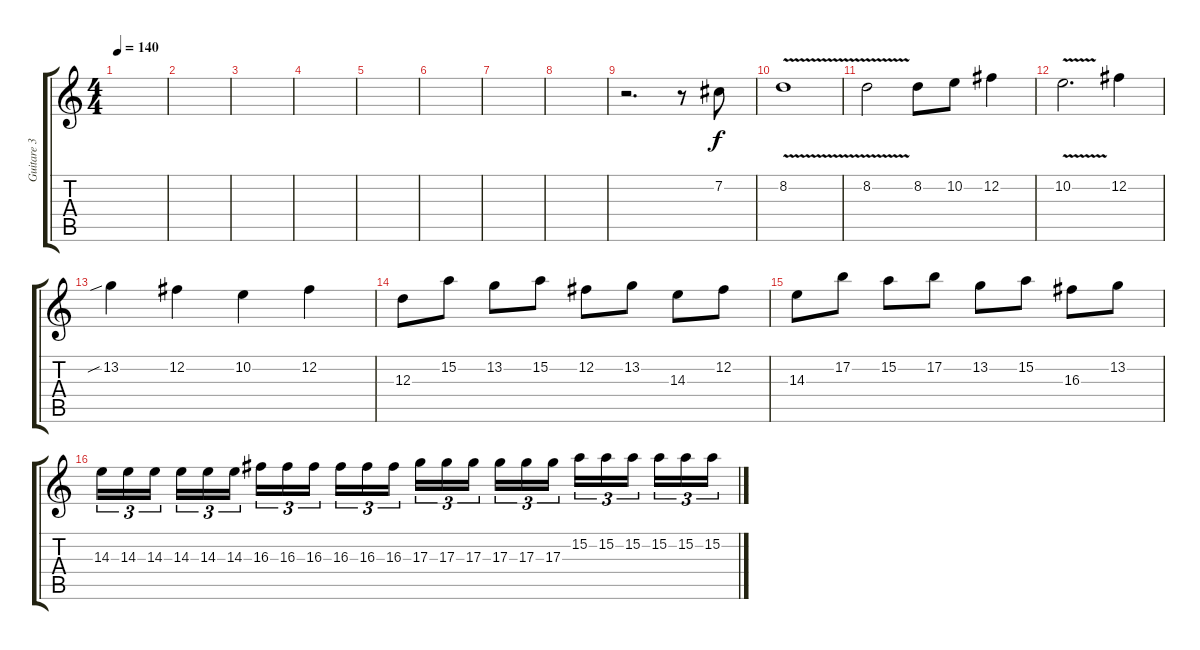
\track ("Guitare 3" "Guitare 3") {instrument distortionguitar}
\staff {score tabs}
\tuning (B3 Gb3 D3 A2 E2 B1) {hide}
\ts (4 4)
\tempo 140
\clef g2
\ks c
|
|
|
|
|
|
|
|
r.2{d} r.8 7.2.8 |
8.2{v}.1 |
8.2{v}.2 8.2.8 10.2.8 12.2.4 |
10.2{v}.2{d} 12.2.4 |
13.2{sib}.4 12.2.4 10.2.4 12.2.4 |
12.3.8 15.2.8 13.2.8 15.2.8 12.2.8 13.2.8 14.3.8 12.2.8 |
14.3.8 17.2.8 15.2.8 17.2.8 13.2.8 15.2.8 16.3.8 13.2.8 |
14.3.16{tu (3 2)} 14.3.16{tu (3 2)} 14.3.16{tu (3 2) beam splitsecondary} 14.3.16{tu (3 2)} 14.3.16{tu (3 2)} 14.3.16{tu (3 2)} 16.3.16{tu (3 2)} 16.3.16{tu (3 2)} 16.3.16{tu (3 2) beam splitsecondary} 16.3.16{tu (3 2)} 16.3.16{tu (3 2)} 16.3.16{tu (3 2)} 17.3.16{tu (3 2)} 17.3.16{tu (3 2)} 17.3.16{tu (3 2) beam splitsecondary} 17.3.16{tu (3 2)} 17.3.16{tu (3 2)} 17.3.16{tu (3 2)} 15.2.16{tu (3 2)} 15.2.16{tu (3 2)} 15.2.16{tu (3 2) beam splitsecondary} 15.2.16{tu (3 2)} 15.2.16{tu (3 2)} 15.2.16{tu (3 2)}
